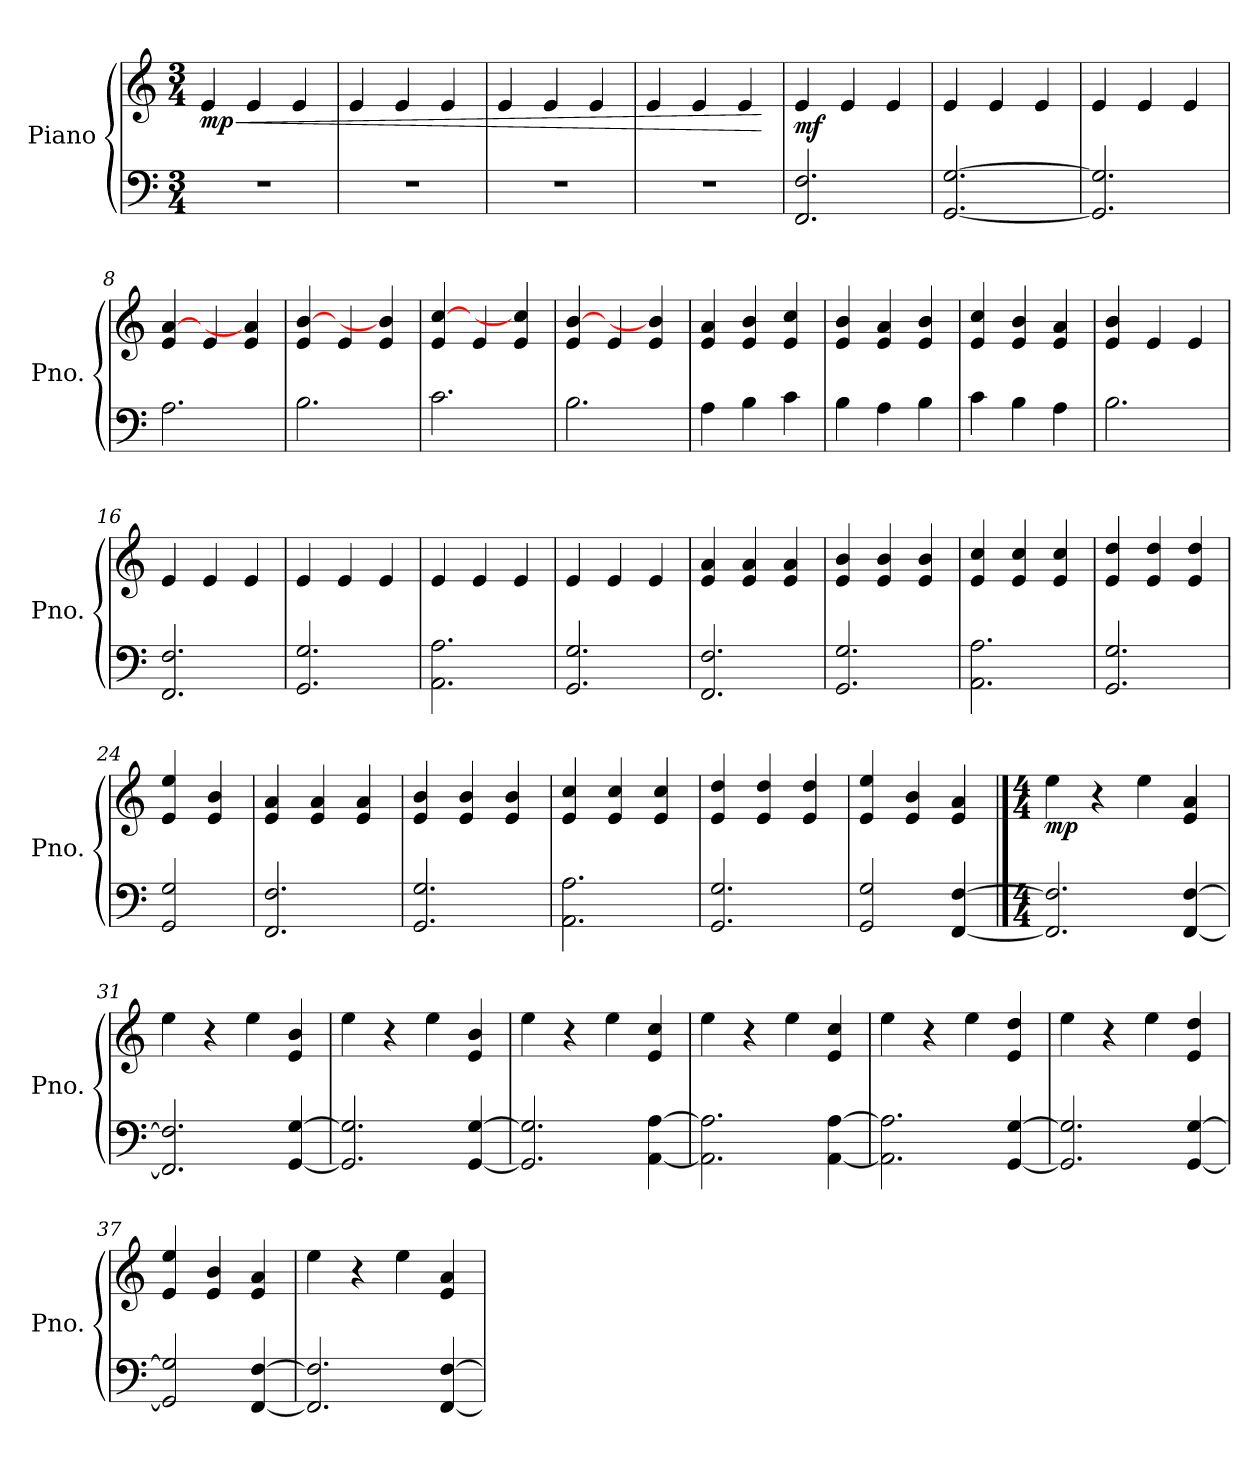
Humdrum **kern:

**kern	**kern	**dynam
*part1	*part1	*part1
*staff2	*staff1	*staff1/2
*I"Piano	*	*
*I'Pno.	*	*
*clefF4	*clefG2	*
*k[]	*k[]	*
*M3/4	*M3/4	*
*MM100	*MM100	*
=1	=1	=1
!	!	!LO:HP:b
!	!	!LO:DY:n=1:b
2.r	4e/	< mp
.	4e/	.
.	4e/	.
=2	=2	=2
2.r	4e/	.
.	4e/	.
.	4e/	.
=3	=3	=3
2.r	4e/	.
.	4e/	.
.	4e/	.
=4	=4	=4
2.r	4e/	.
.	4e/	.
.	4e/	.
.	.	[
=5	=5	=5
!	!	!LO:DY:b
2.FF/ 2.F/	4e/	mf
.	4e/	.
.	4e/	.
=6	=6	=6
[2.GG/ [2.G/	4e/	.
.	4e/	.
.	4e/	.
=7	=7	=7
2.GG/] 2.G/]	4e/	.
.	4e/	.
.	4e/	.
=8	=8	=8
2.A\	4e/ [4a/	.
.	4e/	.
.	4e/ 4a/]	.
!!LO:LB:g=z
=9	=9	=9
2.B\	4e/ [4b/	.
.	4e/	.
.	4e/ 4b/]	.
=10	=10	=10
2.c\	4e/ [4cc/	.
.	4e/	.
.	4e/ 4cc/]	.
=11	=11	=11
2.B\	4e/ [4b/	.
.	4e/	.
.	4e/ 4b/]	.
=12	=12	=12
4A\	4e/ 4a/	.
4B\	4e/ 4b/	.
4c\	4e/ 4cc/	.
=13	=13	=13
4B\	4e/ 4b/	.
4A\	4e/ 4a/	.
4B\	4e/ 4b/	.
=14	=14	=14
4c\	4e/ 4cc/	.
4B\	4e/ 4b/	.
4A\	4e/ 4a/	.
=15	=15	=15
2.B\	4e/ 4b/	.
.	4e/	.
.	4e/	.
=16	=16	=16
2.FF/ 2.F/	4e/	.
.	4e/	.
.	4e/	.
!!LO:LB:g=z
=17	=17	=17
2.GG/ 2.G/	4e/	.
.	4e/	.
.	4e/	.
=18	=18	=18
2.AA\ 2.A\	4e/	.
.	4e/	.
.	4e/	.
=19	=19	=19
2.GG/ 2.G/	4e/	.
.	4e/	.
.	4e/	.
=20	=20	=20
2.FF/ 2.F/	4e/ 4a/	.
.	4e/ 4a/	.
.	4e/ 4a/	.
=21	=21	=21
2.GG/ 2.G/	4e/ 4b/	.
.	4e/ 4b/	.
.	4e/ 4b/	.
=22	=22	=22
2.AA\ 2.A\	4e/ 4cc/	.
.	4e/ 4cc/	.
.	4e/ 4cc/	.
=23	=23	=23
2.GG/ 2.G/	4e/ 4dd/	.
.	4e/ 4dd/	.
.	4e/ 4dd/	.
=24	=24	=24
2GG/ 2G/	4e/ 4ee/	.
.	4e/ 4b/	.
!!LO:LB:g=z
=25	=25	=25
2.FF/ 2.F/	4e/ 4a/	.
.	4e/ 4a/	.
.	4e/ 4a/	.
=26	=26	=26
2.GG/ 2.G/	4e/ 4b/	.
.	4e/ 4b/	.
.	4e/ 4b/	.
=27	=27	=27
2.AA\ 2.A\	4e/ 4cc/	.
.	4e/ 4cc/	.
.	4e/ 4cc/	.
=28	=28	=28
2.GG/ 2.G/	4e/ 4dd/	.
.	4e/ 4dd/	.
.	4e/ 4dd/	.
=29	=29	=29
2GG/ 2G/	4e/ 4ee/	.
.	4e/ 4b/	.
[4FF/ [4F/	4e/ 4a/	.
!!LO:LB:g=z
==30	==30	==30
*M4/4	*M4/4	*
!	!	!LO:DY:b
2.FF/] 2.F/]	4ee\	mp
.	4r	.
.	4ee\	.
[4FF/ [4F/	4e/ 4a/	.
=31	=31	=31
2.FF/] 2.F/]	4ee\	.
.	4r	.
.	4ee\	.
[4GG/ [4G/	4e/ 4b/	.
=32	=32	=32
2.GG/] 2.G/]	4ee\	.
.	4r	.
.	4ee\	.
[4GG/ [4G/	4e/ 4b/	.
=33	=33	=33
2.GG/] 2.G/]	4ee\	.
.	4r	.
.	4ee\	.
[4AA\ [4A\	4e/ 4cc/	.
=34	=34	=34
2.AA\] 2.A\]	4ee\	.
.	4r	.
.	4ee\	.
[4AA\ [4A\	4e/ 4cc/	.
=35	=35	=35
2.AA\] 2.A\]	4ee\	.
.	4r	.
.	4ee\	.
[4GG/ [4G/	4e/ 4dd/	.
=36	=36	=36
2.GG/] 2.G/]	4ee\	.
.	4r	.
.	4ee\	.
[4GG/ [4G/	4e/ 4dd/	.
=37	=37	=37
2GG/] 2G/]	4e/ 4ee/	.
.	4e/ 4b/	.
[4FF/ [4F/	4e/ 4a/	.
!!LO:PB:g=z
=38	=38	=38
2.FF/] 2.F/]	4ee\	.
.	4r	.
.	4ee\	.
[4FF/ [4F/	4e/ 4a/	.
=	=	=
*-	*-	*-
